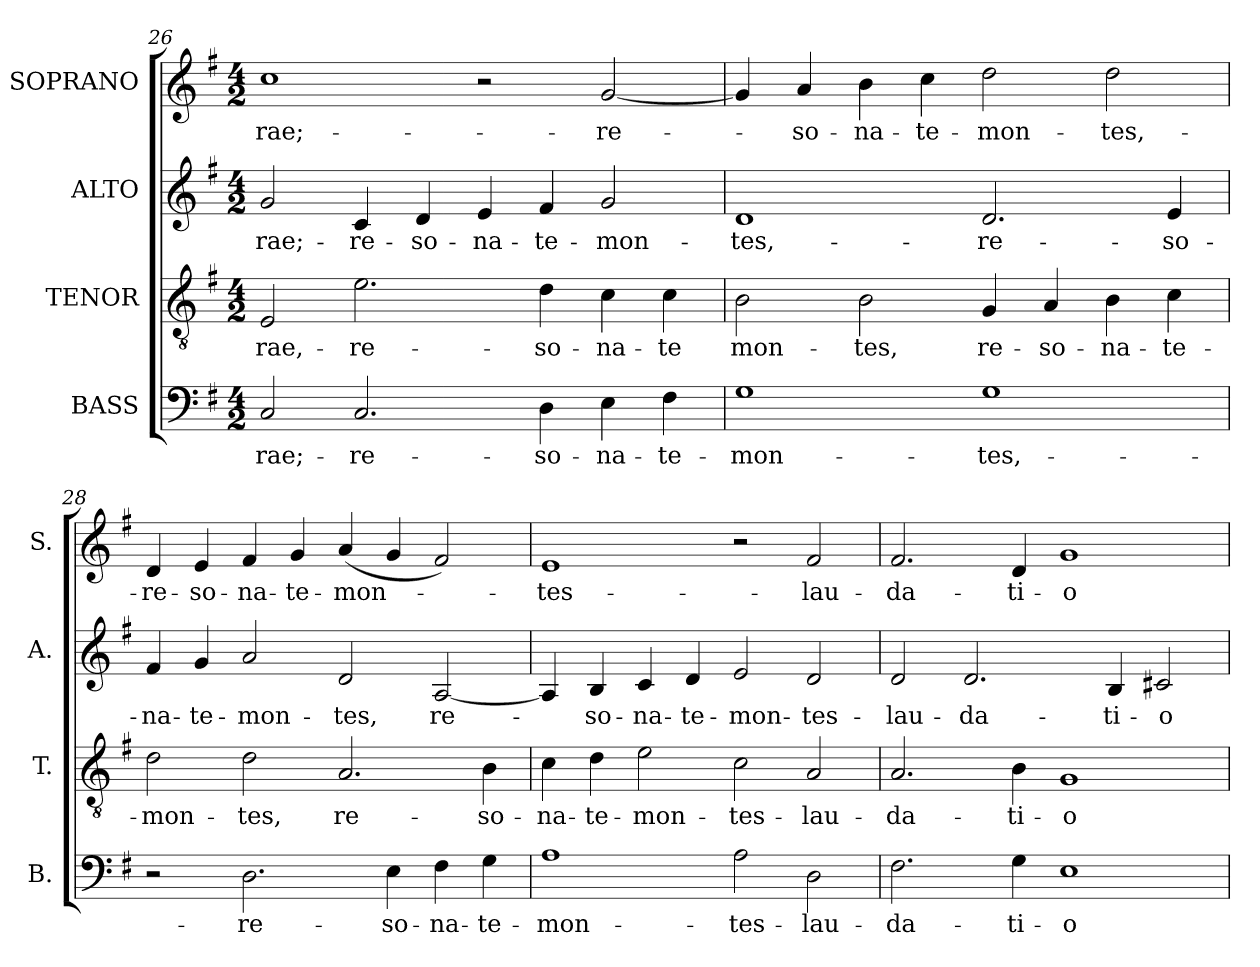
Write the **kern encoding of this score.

**kern	**text	**kern	**text	**kern	**text	**kern	**text
*part4	*part4	*part3	*part3	*part2	*part2	*part1	*part1
*staff4	*staff4	*staff3	*staff3	*staff2	*staff2	*staff1	*staff1
*I"BASS	*	*I"TENOR	*	*I"ALTO	*	*I"SOPRANO	*
*I'B.	*	*I'T.	*	*I'A.	*	*I'S.	*
*clefF4	*	*clefGv2	*	*clefG2	*	*clefG2	*
*	*	*ITrd7c12	*	*	*	*	*
*k[f#]	*	*k[f#]	*	*k[f#]	*	*k[f#]	*
*G:	*	*G:	*	*G:	*	*G:	*
*M4/2	*	*M4/2	*	*M4/2	*	*M4/2	*
=26	=26	=26	=26	=26	=26	=26	=26
!	!LO:LY:b:color=#000000	!	!	!	!	!	!
!	!	!	!LO:LY:b:color=#000000	!	!	!	!
!	!	!	!	!	!LO:LY:b:color=#000000	!	!
!	!	!	!	!	!	!	!LO:LY:b:color=#000000
2Ci/	-rae;-	2EEi/	-rae,-	2gi/	-rae;-	1cci	-rae;-
!	!LO:LY:b:color=#000000	!	!	!	!	!	!
!	!	!	!LO:LY:b:color=#000000	!	!	!	!
!	!	!	!	!	!LO:LY:b:color=#000000	!	!
2.Ci/	-re-	2.Ei\	-re-	4ci/	-re-	.	.
!	!	!	!	!	!LO:LY:b:color=#000000	!	!
.	.	.	.	4di/	-so-	.	.
!	!	!	!	!	!LO:LY:b:color=#000000	!	!
.	.	.	.	4ei/	-na-	2r	.
!	!LO:LY:b:color=#000000	!	!	!	!	!	!
!	!	!	!LO:LY:b:color=#000000	!	!	!	!
!	!	!	!	!	!LO:LY:b:color=#000000	!	!
4Di\	-so-	4Di\	-so-	4f#i/	-te-	.	.
!	!LO:LY:b:color=#000000	!	!	!	!	!	!
!	!	!	!LO:LY:b:color=#000000	!	!	!	!
!	!	!	!	!	!LO:LY:b:color=#000000	!	!
!	!	!	!	!	!	!	!LO:LY:b:color=#000000
4Ei\	-na-	4Ci\	-na-	2gi/	-mon-	[2gi/	-re-
!	!LO:LY:b:color=#000000	!	!	!	!	!	!
!	!	!	!LO:LY:b:color=#000000	!	!	!	!
4F#i\	-te-	4Ci\	-te	.	.	.	.
!!LO:LB:g=z
=27	=27	=27	=27	=27	=27	=27	=27
!	!LO:LY:b:color=#000000	!	!	!	!	!	!
!	!	!	!LO:LY:b:color=#000000	!	!	!	!
!	!	!	!	!	!LO:LY:b:color=#000000	!	!
1Gi	-mon-	2BBi\	mon-	1di	-tes,-	4gi/]	.
!	!	!	!	!	!	!	!LO:LY:b:color=#000000
.	.	.	.	.	.	4ai/	-so-
!	!	!	!LO:LY:b:color=#000000	!	!	!	!
!	!	!	!	!	!	!	!LO:LY:b:color=#000000
.	.	2BBi\	-tes,	.	.	4bi\	-na-
!	!	!	!	!	!	!	!LO:LY:b:color=#000000
.	.	.	.	.	.	4cci\	-te-
!	!LO:LY:b:color=#000000	!	!	!	!	!	!
!	!	!	!LO:LY:b:color=#000000	!	!	!	!
!	!	!	!	!	!LO:LY:b:color=#000000	!	!
!	!	!	!	!	!	!	!LO:LY:b:color=#000000
1Gi	-tes,-	4GGi/	re-	2.di/	-re-	2ddi\	-mon-
!	!	!	!LO:LY:b:color=#000000	!	!	!	!
.	.	4AAi/	-so-	.	.	.	.
!	!	!	!LO:LY:b:color=#000000	!	!	!	!
!	!	!	!	!	!	!	!LO:LY:b:color=#000000
.	.	4BBi\	-na-	.	.	2ddi\	-tes,-
!	!	!	!LO:LY:b:color=#000000	!	!	!	!
!	!	!	!	!	!LO:LY:b:color=#000000	!	!
.	.	4Ci\	-te-	4ei/	-so-	.	.
=28	=28	=28	=28	=28	=28	=28	=28
!	!	!	!LO:LY:b:color=#000000	!	!	!	!
!	!	!	!	!	!LO:LY:b:color=#000000	!	!
!	!	!	!	!	!	!	!LO:LY:b:color=#000000
2r	.	2Di\	-mon-	4f#i/	-na-	4di/	-re-
!	!	!	!	!	!LO:LY:b:color=#000000	!	!
!	!	!	!	!	!	!	!LO:LY:b:color=#000000
.	.	.	.	4gi/	-te-	4ei/	-so-
!	!LO:LY:b:color=#000000	!	!	!	!	!	!
!	!	!	!LO:LY:b:color=#000000	!	!	!	!
!	!	!	!	!	!LO:LY:b:color=#000000	!	!
!	!	!	!	!	!	!	!LO:LY:b:color=#000000
2.Di\	-re-	2Di\	-tes,	2ai/	-mon-	4f#i/	-na-
!	!	!	!	!	!	!	!LO:LY:b:color=#000000
.	.	.	.	.	.	4gi/	-te-
!	!	!	!LO:LY:b:color=#000000	!	!	!	!
!	!	!	!	!	!LO:LY:b:color=#000000	!	!
!	!	!	!	!	!	!	!LO:LY:b:color=#000000
.	.	2.AAi/	re-	2di/	-tes,	(4ai/	-mon-
!	!LO:LY:b:color=#000000	!	!	!	!	!	!
4Ei\	-so-	.	.	.	.	4gi/	.
!	!LO:LY:b:color=#000000	!	!	!	!	!	!
!	!	!	!	!	!LO:LY:b:color=#000000	!	!
4F#i\	-na-	.	.	[2Ai/	re-	2f#i/)	.
!	!LO:LY:b:color=#000000	!	!	!	!	!	!
!	!	!	!LO:LY:b:color=#000000	!	!	!	!
4Gi\	-te-	4BBi\	-so-	.	.	.	.
=29	=29	=29	=29	=29	=29	=29	=29
!	!LO:LY:b:color=#000000	!	!	!	!	!	!
!	!	!	!LO:LY:b:color=#000000	!	!	!	!
!	!	!	!	!	!	!	!LO:LY:b:color=#000000
1Ai	-mon-	4Ci\	-na-	4Ai/]	.	1ei	-tes-
!	!	!	!LO:LY:b:color=#000000	!	!	!	!
!	!	!	!	!	!LO:LY:b:color=#000000	!	!
.	.	4Di\	-te-	4Bi/	-so-	.	.
!	!	!	!LO:LY:b:color=#000000	!	!	!	!
!	!	!	!	!	!LO:LY:b:color=#000000	!	!
.	.	2Ei\	-mon-	4ci/	-na-	.	.
!	!	!	!	!	!LO:LY:b:color=#000000	!	!
.	.	.	.	4di/	-te-	.	.
!	!LO:LY:b:color=#000000	!	!	!	!	!	!
!	!	!	!LO:LY:b:color=#000000	!	!	!	!
!	!	!	!	!	!LO:LY:b:color=#000000	!	!
2Ai\	-tes-	2Ci\	-tes-	2ei/	-mon-	2r	.
!	!LO:LY:b:color=#000000	!	!	!	!	!	!
!	!	!	!LO:LY:b:color=#000000	!	!	!	!
!	!	!	!	!	!LO:LY:b:color=#000000	!	!
!	!	!	!	!	!	!	!LO:LY:b:color=#000000
2Di\	-lau-	2AAi/	-lau-	2di/	-tes-	2f#i/	-lau-
=30	=30	=30	=30	=30	=30	=30	=30
!	!LO:LY:b:color=#000000	!	!	!	!	!	!
!	!	!	!LO:LY:b:color=#000000	!	!	!	!
!	!	!	!	!	!LO:LY:b:color=#000000	!	!
!	!	!	!	!	!	!	!LO:LY:b:color=#000000
2.F#i\	-da-	2.AAi/	-da-	2di/	-lau-	2.f#i/	-da-
!	!	!	!	!	!LO:LY:b:color=#000000	!	!
.	.	.	.	2.di/	-da-	.	.
!	!LO:LY:b:color=#000000	!	!	!	!	!	!
!	!	!	!LO:LY:b:color=#000000	!	!	!	!
!	!	!	!	!	!	!	!LO:LY:b:color=#000000
4Gi\	-ti-	4BBi\	-ti-	.	.	4di/	-ti-
!	!LO:LY:b:color=#000000	!	!	!	!	!	!
!	!	!	!LO:LY:b:color=#000000	!	!	!	!
!	!	!	!	!	!	!	!LO:LY:b:color=#000000
1Ei	-o-	1GGi	-o-	.	.	1gi	-o-
!	!	!	!	!	!LO:LY:b:color=#000000	!	!
.	.	.	.	4Bi/	-ti-	.	.
!	!	!	!	!	!LO:LY:b:color=#000000	!	!
.	.	.	.	2c#Xi/	-o-	.	.
=	=	=	=	=	=	=	=
*-	*-	*-	*-	*-	*-	*-	*-
